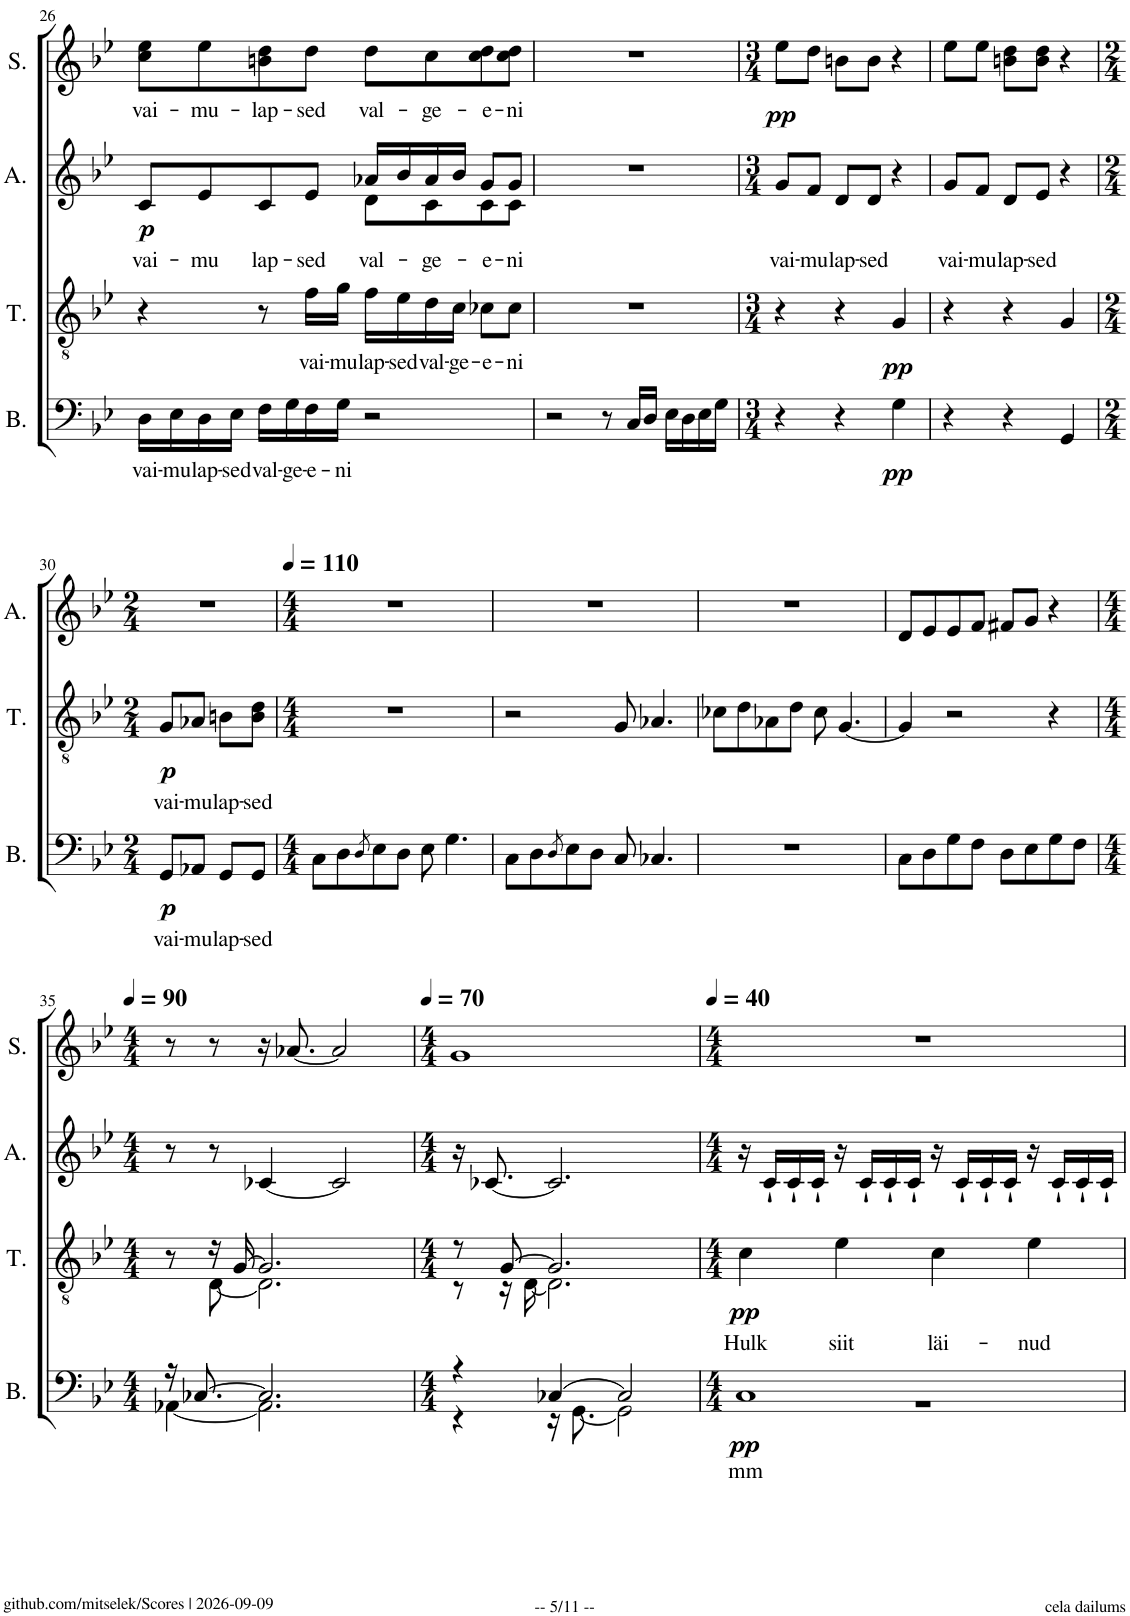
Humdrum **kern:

**kern	**text	**dynam	**kern	**text	**dynam	**kern	**text	**dynam	**kern	**text	**dynam
*part4	*part4	*part4	*part3	*part3	*part3	*part2	*part2	*part2	*part1	*part1	*part1
*staff4	*staff4	*staff4	*staff3	*staff3	*staff3	*staff2	*staff2	*staff2	*staff1	*staff1	*staff1
*I"Bass	*	*	*I"Tenor	*	*	*I"Alto	*	*	*I"Soprano	*	*
*I'B.	*	*	*I'T.	*	*	*I'A.	*	*	*I'S.	*	*
!!LO:PB:g=z
*clefF4	*	*	*clefGv2	*	*	*clefG2	*	*	*clefG2	*	*
*	*	*	*Trd1c2	*	*	*	*	*	*	*	*
*k[b-e-]	*	*	*k[b-e-]	*	*	*k[b-e-]	*	*	*k[b-e-]	*	*
*M4/4	*	*	*M4/4	*	*	*M4/4	*	*	*M4/4	*	*
=26	=26	=26	=26	=26	=26	=26	=26	=26	=26	=26	=26
!	!LO:LY:b	!	!	!	!	!	!LO:LY:b	!LO:DY:b	!	!LO:LY:b	!
*	*	*	*	*	*	*^	*	*	*	*	*
16D\LL	vai-	.	4r	.	.	8c/L	2ryy	vai-	p	8cc\ 8ee-\L	vai-	.
!	!LO:LY:b	!	!	!	!	!	!	!	!	!	!	!
16E-\	-mu	.	.	.	.	.	.	.	.	.	.	.
!	!LO:LY:b	!	!	!	!	!	!	!LO:LY:b	!	!	!LO:LY:b	!
16D\	lap-	.	.	.	.	8e-/	.	-mu	.	8ee-\	-mu-	.
!	!LO:LY:b	!	!	!	!	!	!	!	!	!	!	!
16E-\JJ	-sed	.	.	.	.	.	.	.	.	.	.	.
!	!LO:LY:b	!	!	!	!	!	!	!LO:LY:b	!	!	!LO:LY:b	!
16F\LL	val-	.	8r	.	.	8c/	.	lap-	.	8bn\ 8dd\	-lap-	.
!	!LO:LY:b	!	!	!	!	!	!	!	!	!	!	!
16G\	-ge-	.	.	.	.	.	.	.	.	.	.	.
!	!LO:LY:b	!	!	!LO:LY:b	!	!	!	!LO:LY:b	!	!	!LO:LY:b	!
16F\	-e-	.	16f\LL	vai-	.	8e-/J	.	-sed	.	8dd\J	-sed	.
!	!LO:LY:b	!	!	!LO:LY:b	!	!	!	!	!	!	!	!
16G\JJ	-ni	.	16g\JJ	-mu	.	.	.	.	.	.	.	.
!	!	!	!	!LO:LY:b	!	!	!	!LO:LY:b	!	!	!LO:LY:b	!
2r	.	.	16f\LL	lap-	.	16a-X/LL	8d\L	val-	.	8dd\L	val-	.
!	!	!	!	!LO:LY:b	!	!	!	!	!	!	!	!
.	.	.	16e-\	-sed	.	16b-/	.	.	.	.	.	.
!	!	!	!	!LO:LY:b	!	!	!	!LO:LY:b	!	!	!LO:LY:b	!
.	.	.	16d\	val-	.	16a-/	8c\	-ge-	.	8cc\	-ge-	.
!	!	!	!	!LO:LY:b	!	!	!	!	!	!	!	!
.	.	.	16c\JJ	-ge-	.	16b-/JJ	.	.	.	.	.	.
!	!	!	!	!LO:LY:b	!	!	!	!LO:LY:b	!	!	!LO:LY:b	!
.	.	.	8c-X\L	-e-	.	8g/L	8c\	-e-	.	8cc\ 8dd\	-e-	.
!	!	!	!	!LO:LY:b	!	!	!	!LO:LY:b	!	!	!LO:LY:b	!
.	.	.	8c-\J	-ni	.	8g/J	8c\J	-ni	.	8cc\ 8dd\J	-ni	.
*	*	*	*	*	*	*v	*v	*	*	*	*	*
=27	=27	=27	=27	=27	=27	=27	=27	=27	=27	=27	=27
2r	.	.	1r	.	.	1r	.	.	1r	.	.
8r	.	.	.	.	.	.	.	.	.	.	.
16C/LL	.	.	.	.	.	.	.	.	.	.	.
16D/JJ	.	.	.	.	.	.	.	.	.	.	.
16E-\LL	.	.	.	.	.	.	.	.	.	.	.
16D\	.	.	.	.	.	.	.	.	.	.	.
16E-\	.	.	.	.	.	.	.	.	.	.	.
16G\JJ	.	.	.	.	.	.	.	.	.	.	.
=28	=28	=28	=28	=28	=28	=28	=28	=28	=28	=28	=28
*M3/4	*	*	*M3/4	*	*	*M3/4	*	*	*M3/4	*	*
!	!	!	!	!	!	!	!LO:LY:b	!	!	!	!LO:DY:b
4r	.	.	4r	.	.	8g/L	vai-	.	8ee-\L	.	pp
!	!	!	!	!	!	!	!LO:LY:b	!	!	!	!
.	.	.	.	.	.	8f/J	-mu	.	8dd\J	.	.
!	!	!	!	!	!	!	!LO:LY:b	!	!	!	!
4r	.	.	4r	.	.	8d/L	lap-	.	8bn\L	.	.
!	!	!	!	!	!	!	!LO:LY:b	!	!	!	!
.	.	.	.	.	.	8d/J	-sed	.	8b\J	.	.
!	!	!LO:DY:b	!	!	!LO:DY:b	!	!	!	!	!	!
4G\	.	pp	4G/	.	pp	4r	.	.	4r	.	.
=29	=29	=29	=29	=29	=29	=29	=29	=29	=29	=29	=29
!	!	!	!	!	!	!	!LO:LY:b	!	!	!	!
4r	.	.	4r	.	.	8g/L	vai-	.	8ee-\L	.	.
!	!	!	!	!	!	!	!LO:LY:b	!	!	!	!
.	.	.	.	.	.	8f/J	-mu	.	8ee-\J	.	.
!	!	!	!	!	!	!	!LO:LY:b	!	!	!	!
4r	.	.	4r	.	.	8d/L	lap-	.	8bn\ 8dd\L	.	.
!	!	!	!	!	!	!	!LO:LY:b	!	!	!	!
.	.	.	.	.	.	8e-/J	-sed	.	8b\ 8dd\J	.	.
4GG/	.	.	4G/	.	.	4r	.	.	4r	.	.
!!LO:LB:g=z
=30	=30	=30	=30	=30	=30	=30	=30	=30	=30	=30	=30
*M2/4	*	*	*M2/4	*	*	*M2/4	*	*	*M2/4	*	*
!	!LO:LY:b	!LO:DY:b	!	!LO:LY:b	!LO:DY:b	!	!	!	!	!	!
8GG/L	vai-	p	8G/L	vai-	p	2r	.	.	2r	.	.
!	!LO:LY:b	!	!	!LO:LY:b	!	!	!	!	!	!	!
8AA-X/J	-mu	.	8A-X/J	-mu	.	.	.	.	.	.	.
!	!LO:LY:b	!	!	!LO:LY:b	!	!	!	!	!	!	!
8GG/L	lap-	.	8Bn\L	lap-	.	.	.	.	.	.	.
!	!LO:LY:b	!	!	!LO:LY:b	!	!	!	!	!	!	!
8GG/J	-sed	.	8B\ 8d\J	-sed	.	.	.	.	.	.	.
=31	=31	=31	=31	=31	=31	=31	=31	=31	=31	=31	=31
*M4/4	*	*	*M4/4	*	*	*M4/4	*	*	*M4/4	*	*
*	*	*	*	*	*	*	*	*	*MM110	*	*
8C\L	.	.	1r	.	.	1r	.	.	1r	.	.
8D\	.	.	.	.	.	.	.	.	.	.	.
8qD/	.	.	.	.	.	.	.	.	.	.	.
8E-\	.	.	.	.	.	.	.	.	.	.	.
8D\J	.	.	.	.	.	.	.	.	.	.	.
8E-\	.	.	.	.	.	.	.	.	.	.	.
4.G\	.	.	.	.	.	.	.	.	.	.	.
=32	=32	=32	=32	=32	=32	=32	=32	=32	=32	=32	=32
8C\L	.	.	2r	.	.	1r	.	.	1r	.	.
8D\	.	.	.	.	.	.	.	.	.	.	.
8qD/	.	.	.	.	.	.	.	.	.	.	.
8E-\	.	.	.	.	.	.	.	.	.	.	.
8D\J	.	.	.	.	.	.	.	.	.	.	.
8C/	.	.	8G/	.	.	.	.	.	.	.	.
4.C-X/	.	.	4.A-X/	.	.	.	.	.	.	.	.
=33	=33	=33	=33	=33	=33	=33	=33	=33	=33	=33	=33
1r	.	.	8c-X\L	.	.	1r	.	.	1r	.	.
.	.	.	8d\	.	.	.	.	.	.	.	.
.	.	.	8A-X\	.	.	.	.	.	.	.	.
.	.	.	8d\J	.	.	.	.	.	.	.	.
.	.	.	8c-\	.	.	.	.	.	.	.	.
.	.	.	[4.G/	.	.	.	.	.	.	.	.
=34	=34	=34	=34	=34	=34	=34	=34	=34	=34	=34	=34
8C\L	.	.	4G/]	.	.	8d/L	.	.	1r	.	.
8D\	.	.	.	.	.	8e-/	.	.	.	.	.
8G\	.	.	2r	.	.	8e-/	.	.	.	.	.
8F\J	.	.	.	.	.	8f/J	.	.	.	.	.
8D\L	.	.	.	.	.	8f#X/L	.	.	.	.	.
8E-\	.	.	.	.	.	8g/J	.	.	.	.	.
8G\	.	.	4r	.	.	4r	.	.	.	.	.
8F\J	.	.	.	.	.	.	.	.	.	.	.
!!LO:LB:g=z
=35	=35	=35	=35	=35	=35	=35	=35	=35	=35	=35	=35
*M4/4	*	*	*M4/4	*	*	*M4/4	*	*	*M4/4	*	*
*	*	*	*	*	*	*	*	*	*MM90	*	*
*^	*	*	*^	*	*	*	*	*	*	*	*
16r	[4AA-X\	.	.	8r	8ryy	.	.	8r	.	.	8r	.	.
[8.C-X/	.	.	.	.	.	.	.	.	.	.	.	.	.
.	.	.	.	16r	[8D\	.	.	8r	.	.	8r	.	.
.	.	.	.	[16G/	.	.	.	.	.	.	.	.	.
2.C-/]	2.AA-\]	.	.	2.G/]	2.D\]	.	.	[4c-X/	.	.	16r	.	.
.	.	.	.	.	.	.	.	.	.	.	[8.a-X/	.	.
.	.	.	.	.	.	.	.	2c-/]	.	.	2a-/]	.	.
=36	=36	=36	=36	=36	=36	=36	=36	=36	=36	=36	=36	=36	=36
*M4/4	*	*	*	*M4/4	*	*	*	*M4/4	*	*	*M4/4	*	*
*	*	*	*	*	*	*	*	*	*	*	*MM70	*	*
4r	4r	.	.	8r	8r	.	.	16r	.	.	1g	.	.
.	.	.	.	.	.	.	.	[8.c-X/	.	.	.	.	.
.	.	.	.	[8G/	16r	.	.	.	.	.	.	.	.
.	.	.	.	.	[16D\	.	.	.	.	.	.	.	.
[4C-X/	16r	.	.	2.G/]	2.D\]	.	.	2.c-/]	.	.	.	.	.
.	[8.GG\	.	.	.	.	.	.	.	.	.	.	.	.
2C-/]	2GG\]	.	.	.	.	.	.	.	.	.	.	.	.
*	*	*	*	*v	*v	*	*	*	*	*	*	*	*
=37	=37	=37	=37	=37	=37	=37	=37	=37	=37	=37	=37	=37
*M4/4	*	*	*	*M4/4	*	*	*M4/4	*	*	*M4/4	*	*
*	*	*	*	*	*	*	*	*	*	*MM40	*	*
!	!	!LO:LY:b	!LO:DY:b	!	!LO:LY:b	!LO:DY:b	!	!	!	!	!	!
1C	1r	mm	pp	4c\	Hulk	pp	16r	.	.	1r	.	.
.	.	.	.	.	.	.	16c`/LL	.	.	.	.	.
.	.	.	.	.	.	.	16c`/	.	.	.	.	.
.	.	.	.	.	.	.	16c`/JJ	.	.	.	.	.
!	!	!	!	!	!LO:LY:b	!	!	!	!	!	!	!
.	.	.	.	4e-\	siit	.	16r	.	.	.	.	.
.	.	.	.	.	.	.	16c`/LL	.	.	.	.	.
.	.	.	.	.	.	.	16c`/	.	.	.	.	.
.	.	.	.	.	.	.	16c`/JJ	.	.	.	.	.
!	!	!	!	!	!LO:LY:b	!	!	!	!	!	!	!
.	.	.	.	4c\	läi-	.	16r	.	.	.	.	.
.	.	.	.	.	.	.	16c`/LL	.	.	.	.	.
.	.	.	.	.	.	.	16c`/	.	.	.	.	.
.	.	.	.	.	.	.	16c`/JJ	.	.	.	.	.
!	!	!	!	!	!LO:LY:b	!	!	!	!	!	!	!
.	.	.	.	4e-\	-nud	.	16r	.	.	.	.	.
.	.	.	.	.	.	.	16c`/LL	.	.	.	.	.
.	.	.	.	.	.	.	16c`/	.	.	.	.	.
.	.	.	.	.	.	.	16c`/JJ	.	.	.	.	.
*v	*v	*	*	*	*	*	*	*	*	*	*	*
=	=	=	=	=	=	=	=	=	=	=	=
*-	*-	*-	*-	*-	*-	*-	*-	*-	*-	*-	*-
